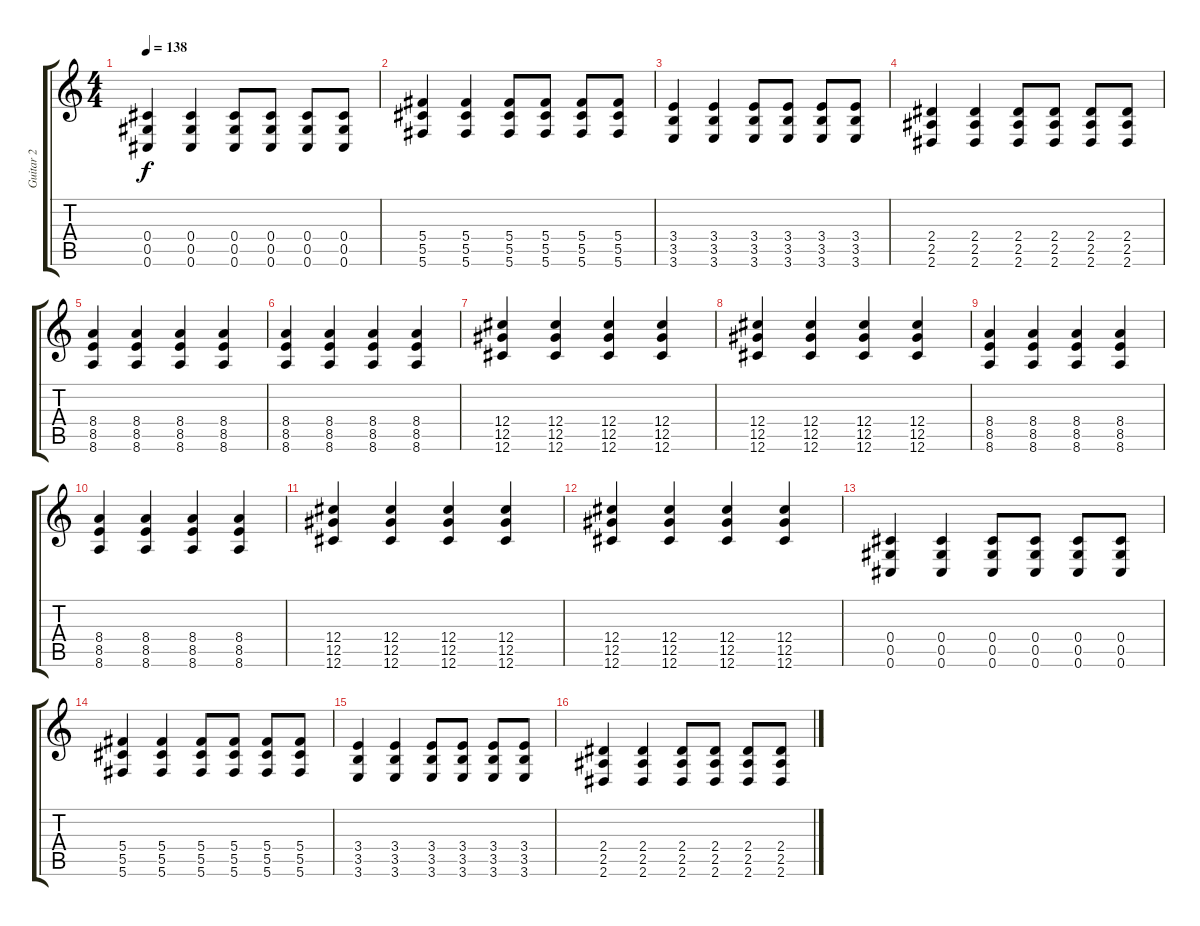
\track ("Guitar 2" "Guitar 2") {instrument overdrivenguitar}
\staff {score tabs}
\tuning (Eb4 Bb3 Gb3 Db3 Ab2 Db2) {hide}
\ts (4 4)
\tempo 138
\clef g2
\ks c
(0.4 0.5 0.6).4{dy f} (0.4 0.5 0.6).4 (0.4 0.5 0.6).8 (0.4 0.5 0.6).8 (0.4 0.5 0.6).8 (0.4 0.5 0.6).8 |
(5.4 5.5 5.6).4 (5.4 5.5 5.6).4 (5.4 5.5 5.6).8 (5.4 5.5 5.6).8 (5.4 5.5 5.6).8 (5.4 5.5 5.6).8 |
(3.4 3.5 3.6).4 (3.4 3.5 3.6).4 (3.4 3.5 3.6).8 (3.4 3.5 3.6).8 (3.4 3.5 3.6).8 (3.4 3.5 3.6).8 |
(2.4 2.5 2.6).4 (2.4 2.5 2.6).4 (2.4 2.5 2.6).8 (2.4 2.5 2.6).8 (2.4 2.5 2.6).8 (2.4 2.5 2.6).8 |
(8.4 8.5 8.6).4 (8.4 8.5 8.6).4 (8.4 8.5 8.6).4 (8.4 8.5 8.6).4 |
(8.4 8.5 8.6).4 (8.4 8.5 8.6).4 (8.4 8.5 8.6).4 (8.4 8.5 8.6).4 |
(12.4 12.5 12.6).4 (12.4 12.5 12.6).4 (12.4 12.5 12.6).4 (12.4 12.5 12.6).4 |
(12.4 12.5 12.6).4 (12.4 12.5 12.6).4 (12.4 12.5 12.6).4 (12.4 12.5 12.6).4 |
(8.4 8.5 8.6).4 (8.4 8.5 8.6).4 (8.4 8.5 8.6).4 (8.4 8.5 8.6).4 |
(8.4 8.5 8.6).4 (8.4 8.5 8.6).4 (8.4 8.5 8.6).4 (8.4 8.5 8.6).4 |
(12.4 12.5 12.6).4 (12.4 12.5 12.6).4 (12.4 12.5 12.6).4 (12.4 12.5 12.6).4 |
(12.4 12.5 12.6).4 (12.4 12.5 12.6).4 (12.4 12.5 12.6).4 (12.4 12.5 12.6).4 |
(0.4 0.5 0.6).4 (0.4 0.5 0.6).4 (0.4 0.5 0.6).8 (0.4 0.5 0.6).8 (0.4 0.5 0.6).8 (0.4 0.5 0.6).8 |
(5.4 5.5 5.6).4 (5.4 5.5 5.6).4 (5.4 5.5 5.6).8 (5.4 5.5 5.6).8 (5.4 5.5 5.6).8 (5.4 5.5 5.6).8 |
(3.4 3.5 3.6).4 (3.4 3.5 3.6).4 (3.4 3.5 3.6).8 (3.4 3.5 3.6).8 (3.4 3.5 3.6).8 (3.4 3.5 3.6).8 |
(2.4 2.5 2.6).4 (2.4 2.5 2.6).4 (2.4 2.5 2.6).8 (2.4 2.5 2.6).8 (2.4 2.5 2.6).8 (2.4 2.5 2.6).8
